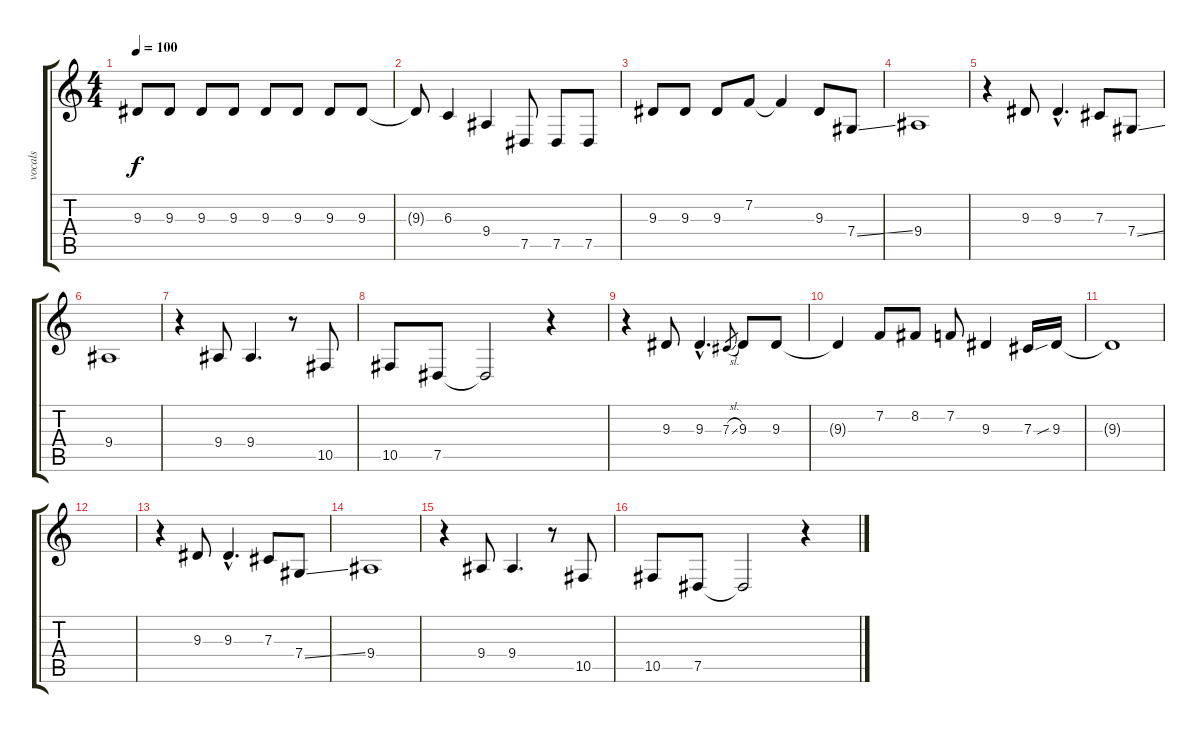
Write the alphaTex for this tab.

\track ("vocals" "vocals") {instrument oboe}
\staff {score tabs}
\tuning (Eb4 Bb3 Gb3 Db3 Ab2 Eb2) {hide}
\ts (4 4)
\tempo 100
\clef g2
\ks c
9.3.8{dy f} 9.3.8 9.3.8 9.3.8 9.3.8 9.3.8 9.3.8 9.3.8 |
9.3{t}.8 6.3.4 9.4.4 7.5.8 7.5.8 7.5.8 |
9.3.8 9.3.8 9.3.8 7.2.8 7.2{t}.4 9.3.8 7.4{ss}.8 |
9.4.1 |
r.4 9.3.8 9.3{hac}.4{d} 7.3.8 7.4{ss}.8 |
9.4.1 |
r.4 9.4.8 9.4.4{d} r.8 10.5.8 |
10.5.8 7.5.8 7.5{t}.2 r.4 |
r.4 9.3.8 9.3{hac}.4{d} 7.3{sl}.8{gr} 9.3.8 9.3.8 |
9.3{t}.4 7.2.8 8.2.8 7.2.8 9.3.4 7.3.16 9.3{sib}.16 |
9.3{t}.1 |
|
r.4 9.3.8 9.3{hac}.4{d} 7.3.8 7.4{ss}.8 |
9.4.1 |
r.4 9.4.8 9.4.4{d} r.8 10.5.8 |
10.5.8 7.5.8 7.5{t}.2 r.4
